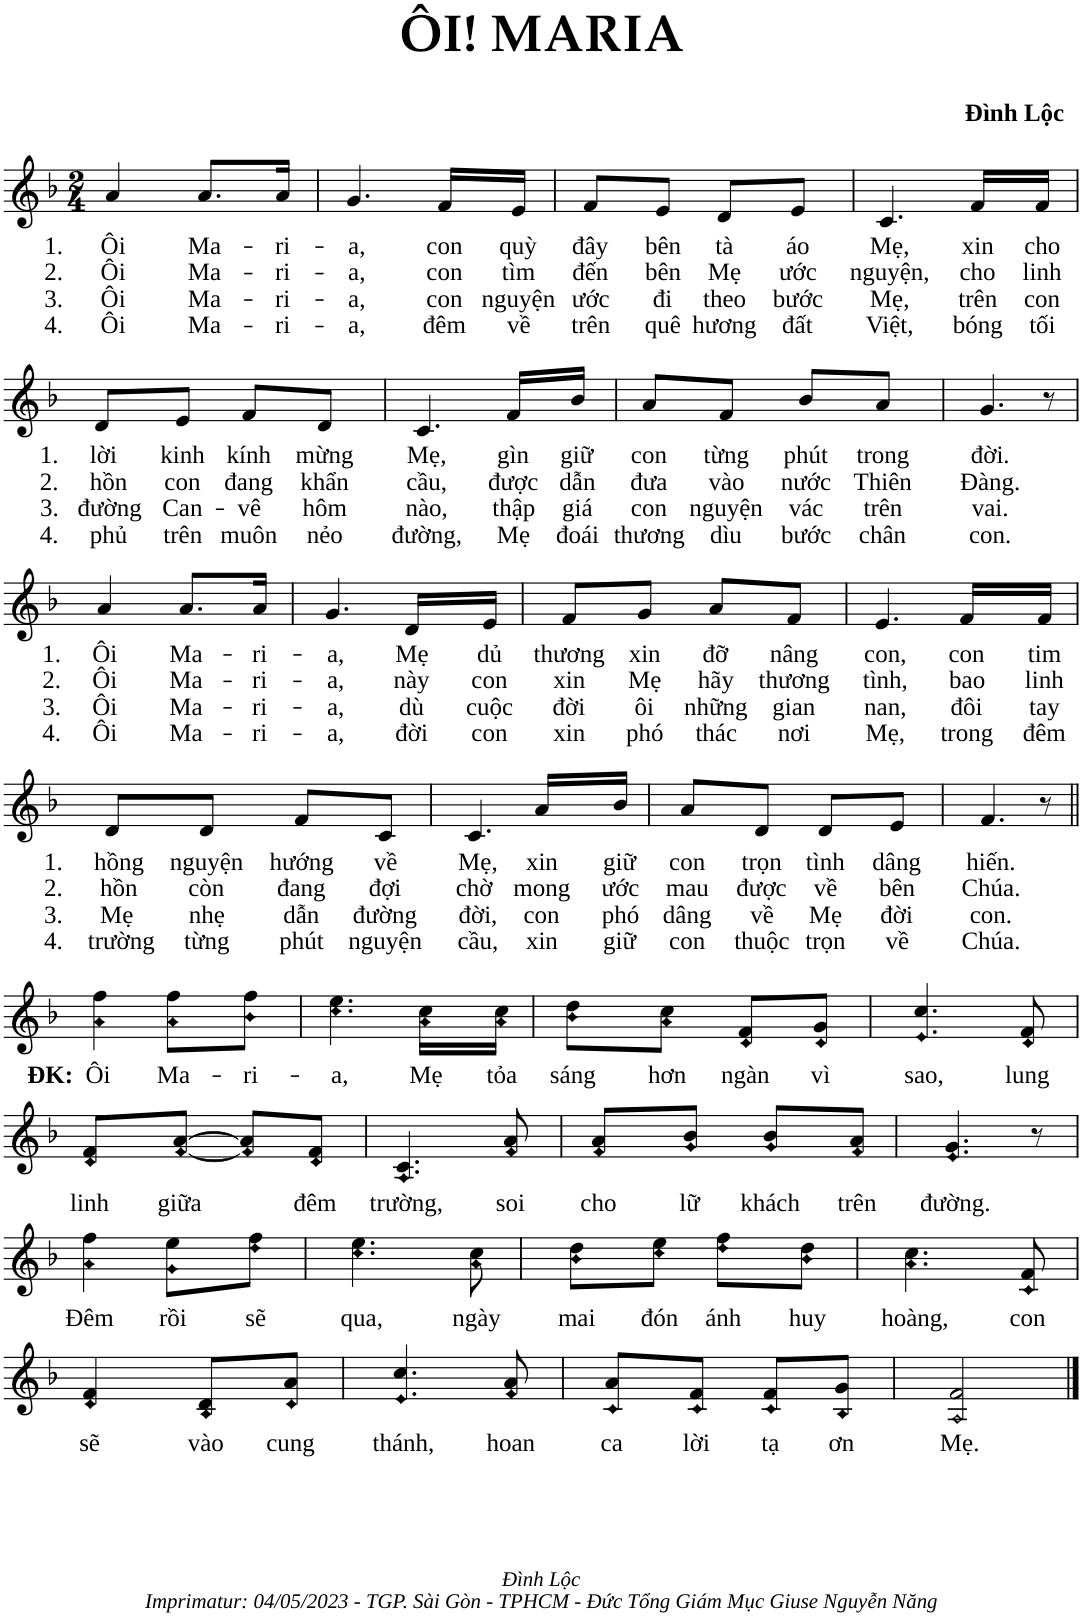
**kern	**text	**text	**text	**text
*part1	*part1	*part1	*part1	*part1
*staff1	*staff1	*staff1	*staff1	*staff1
*I"Piano	*	*	*	*
*I'Pno.	*	*	*	*
*clefG2	*	*	*	*
*k[b-]	*	*	*	*
*M2/4	*	*	*	*
=1	=1	=1	=1	=1
!	!LO:LY:b	!LO:LY:b	!LO:LY:b	!LO:LY:b
4a/	1. Ôi	2. Ôi	3. Ôi	4. Ôi
!	!LO:LY:b	!LO:LY:b	!LO:LY:b	!LO:LY:b
8.a/L	Ma-	Ma-	Ma-	Ma-
!	!LO:LY:b	!LO:LY:b	!LO:LY:b	!LO:LY:b
16a/Jk	-ri-	-ri-	-ri-	-ri-
=2	=2	=2	=2	=2
!	!LO:LY:b	!LO:LY:b	!LO:LY:b	!LO:LY:b
4.g/	-a,	-a,	-a,	-a,
!	!LO:LY:b	!LO:LY:b	!LO:LY:b	!LO:LY:b
16f/LL	con	con	con	đêm
!	!LO:LY:b	!LO:LY:b	!LO:LY:b	!LO:LY:b
16e/JJ	quỳ	tìm	nguyện	về
=3	=3	=3	=3	=3
!	!LO:LY:b	!LO:LY:b	!LO:LY:b	!LO:LY:b
8f/L	đây	đến	ước	trên
!	!LO:LY:b	!LO:LY:b	!LO:LY:b	!LO:LY:b
8e/J	bên	bên	đi	quê
!	!LO:LY:b	!LO:LY:b	!LO:LY:b	!LO:LY:b
8d/L	tà	Mẹ	theo	hương
!	!LO:LY:b	!LO:LY:b	!LO:LY:b	!LO:LY:b
8e/J	áo	ước	bước	đất
=4	=4	=4	=4	=4
!	!LO:LY:b	!LO:LY:b	!LO:LY:b	!LO:LY:b
4.c/	Mẹ,	nguyện,	Mẹ,	Việt,
!	!LO:LY:b	!LO:LY:b	!LO:LY:b	!LO:LY:b
16f/LL	xin	cho	trên	bóng
!	!LO:LY:b	!LO:LY:b	!LO:LY:b	!LO:LY:b
16f/JJ	cho	linh	con	tối
!!LO:LB:g=z
=5	=5	=5	=5	=5
!	!LO:LY:b	!LO:LY:b	!LO:LY:b	!LO:LY:b
8d/L	1. lời	2. hồn	3. đường	4. phủ
!	!LO:LY:b	!LO:LY:b	!LO:LY:b	!LO:LY:b
8e/J	kinh	con	Can-	trên
!	!LO:LY:b	!LO:LY:b	!LO:LY:b	!LO:LY:b
8f/L	kính	đang	-vê	muôn
!	!LO:LY:b	!LO:LY:b	!LO:LY:b	!LO:LY:b
8d/J	mừng	khẩn	hôm	nẻo
=6	=6	=6	=6	=6
!	!LO:LY:b	!LO:LY:b	!LO:LY:b	!LO:LY:b
4.c/	Mẹ,	cầu,	nào,	đường,
!	!LO:LY:b	!LO:LY:b	!LO:LY:b	!LO:LY:b
16f/LL	gìn	được	thập	Mẹ
!	!LO:LY:b	!LO:LY:b	!LO:LY:b	!LO:LY:b
16b-/JJ	giữ	dẫn	giá	đoái
=7	=7	=7	=7	=7
!	!LO:LY:b	!LO:LY:b	!LO:LY:b	!LO:LY:b
8a/L	con	đưa	con	thương
!	!LO:LY:b	!LO:LY:b	!LO:LY:b	!LO:LY:b
8f/J	từng	vào	nguyện	dìu
!	!LO:LY:b	!LO:LY:b	!LO:LY:b	!LO:LY:b
8b-/L	phút	nước	vác	bước
!	!LO:LY:b	!LO:LY:b	!LO:LY:b	!LO:LY:b
8a/J	trong	Thiên	trên	chân
=8	=8	=8	=8	=8
!	!LO:LY:b	!LO:LY:b	!LO:LY:b	!LO:LY:b
4.g/	đời.	Đàng.	vai.	con.
8r	.	.	.	.
!!LO:LB:g=z
=9	=9	=9	=9	=9
!	!LO:LY:b	!LO:LY:b	!LO:LY:b	!LO:LY:b
4a/	1. Ôi	2. Ôi	3. Ôi	4. Ôi
!	!LO:LY:b	!LO:LY:b	!LO:LY:b	!LO:LY:b
8.a/L	Ma-	Ma-	Ma-	Ma-
!	!LO:LY:b	!LO:LY:b	!LO:LY:b	!LO:LY:b
16a/Jk	-ri-	-ri-	-ri-	-ri-
=10	=10	=10	=10	=10
!	!LO:LY:b	!LO:LY:b	!LO:LY:b	!LO:LY:b
4.g/	-a,	-a,	-a,	-a,
!	!LO:LY:b	!LO:LY:b	!LO:LY:b	!LO:LY:b
16d/LL	Mẹ	này	dù	đời
!	!LO:LY:b	!LO:LY:b	!LO:LY:b	!LO:LY:b
16e/JJ	dủ	con	cuộc	con
=11	=11	=11	=11	=11
!	!LO:LY:b	!LO:LY:b	!LO:LY:b	!LO:LY:b
8f/L	thương	xin	đời	xin
!	!LO:LY:b	!LO:LY:b	!LO:LY:b	!LO:LY:b
8g/J	xin	Mẹ	ôi	phó
!	!LO:LY:b	!LO:LY:b	!LO:LY:b	!LO:LY:b
8a/L	đỡ	hãy	những	thác
!	!LO:LY:b	!LO:LY:b	!LO:LY:b	!LO:LY:b
8f/J	nâng	thương	gian	nơi
=12	=12	=12	=12	=12
!	!LO:LY:b	!LO:LY:b	!LO:LY:b	!LO:LY:b
4.e/	con,	tình,	nan,	Mẹ,
!	!LO:LY:b	!LO:LY:b	!LO:LY:b	!LO:LY:b
16f/LL	con	bao	đôi	trong
!	!LO:LY:b	!LO:LY:b	!LO:LY:b	!LO:LY:b
16f/JJ	tim	linh	tay	đêm
!!LO:LB:g=z
=13	=13	=13	=13	=13
!	!LO:LY:b	!LO:LY:b	!LO:LY:b	!LO:LY:b
8d/L	1. hồng	2. hồn	3. Mẹ	4. trường
!	!LO:LY:b	!LO:LY:b	!LO:LY:b	!LO:LY:b
8d/J	nguyện	còn	nhẹ	từng
!	!LO:LY:b	!LO:LY:b	!LO:LY:b	!LO:LY:b
8f/L	hướng	đang	dẫn	phút
!	!LO:LY:b	!LO:LY:b	!LO:LY:b	!LO:LY:b
8c/J	về	đợi	đường	nguyện
=14	=14	=14	=14	=14
!	!LO:LY:b	!LO:LY:b	!LO:LY:b	!LO:LY:b
4.c/	Mẹ,	chờ	đời,	cầu,
!	!LO:LY:b	!LO:LY:b	!LO:LY:b	!LO:LY:b
16a/LL	xin	mong	con	xin
!	!LO:LY:b	!LO:LY:b	!LO:LY:b	!LO:LY:b
16b-/JJ	giữ	ước	phó	giữ
=15	=15	=15	=15	=15
!	!LO:LY:b	!LO:LY:b	!LO:LY:b	!LO:LY:b
8a/L	con	mau	dâng	con
!	!LO:LY:b	!LO:LY:b	!LO:LY:b	!LO:LY:b
8d/J	trọn	được	về	thuộc
!	!LO:LY:b	!LO:LY:b	!LO:LY:b	!LO:LY:b
8d/L	tình	về	Mẹ	trọn
!	!LO:LY:b	!LO:LY:b	!LO:LY:b	!LO:LY:b
8e/J	dâng	bên	đời	về
=16	=16	=16	=16	=16
!	!LO:LY:b	!LO:LY:b	!LO:LY:b	!LO:LY:b
4.f/	hiến.	Chúa.	con.	Chúa.
8r	.	.	.	.
!!LO:LB:g=z
=17||	=17||	=17||	=17||	=17||
!	!LO:LY:b	!	!	!
4a\ 4ff\	ĐK: Ôi	.	.	.
!	!LO:LY:b	!	!	!
8a\ 8ff\L	Ma-	.	.	.
!	!LO:LY:b	!	!	!
8b-\ 8ff\J	-ri-	.	.	.
=18	=18	=18	=18	=18
!	!LO:LY:b	!	!	!
4.cc\ 4.ee\	-a,	.	.	.
!	!LO:LY:b	!	!	!
16a\ 16cc\LL	Mẹ	.	.	.
!	!LO:LY:b	!	!	!
16a\ 16cc\JJ	tỏa	.	.	.
=19	=19	=19	=19	=19
!	!LO:LY:b	!	!	!
8b-\ 8dd\L	sáng	.	.	.
!	!LO:LY:b	!	!	!
8a\ 8cc\J	hơn	.	.	.
!	!LO:LY:b	!	!	!
8d/ 8f/L	ngàn	.	.	.
!	!LO:LY:b	!	!	!
8d/ 8g/J	vì	.	.	.
=20	=20	=20	=20	=20
!	!LO:LY:b	!	!	!
4.e/ 4.cc/	sao,	.	.	.
!	!LO:LY:b	!	!	!
8d/ 8f/	lung	.	.	.
!!LO:LB:g=z
=21	=21	=21	=21	=21
!	!LO:LY:b	!	!	!
8d/ 8f/L	linh	.	.	.
!	!LO:LY:b	!	!	!
[8f/ [8a/J	giữa	.	.	.
8f/] 8a/]L	.	.	.	.
!	!LO:LY:b	!	!	!
8d/ 8f/J	đêm	.	.	.
=22	=22	=22	=22	=22
!	!LO:LY:b	!	!	!
4.A/ 4.c/	trường,	.	.	.
!	!LO:LY:b	!	!	!
8f/ 8a/	soi	.	.	.
=23	=23	=23	=23	=23
!	!LO:LY:b	!	!	!
8f/ 8a/L	cho	.	.	.
!	!LO:LY:b	!	!	!
8g/ 8b-/J	lữ	.	.	.
!	!LO:LY:b	!	!	!
8g/ 8b-/L	khách	.	.	.
!	!LO:LY:b	!	!	!
8f/ 8a/J	trên	.	.	.
=24	=24	=24	=24	=24
!	!LO:LY:b	!	!	!
4.e/ 4.g/	đường.	.	.	.
8r	.	.	.	.
!!LO:LB:g=z
=25	=25	=25	=25	=25
!	!LO:LY:b	!	!	!
4a\ 4ff\	Đêm	.	.	.
!	!LO:LY:b	!	!	!
8g\ 8ee\L	rồi	.	.	.
!	!LO:LY:b	!	!	!
8dd\ 8ff\J	sẽ	.	.	.
=26	=26	=26	=26	=26
!	!LO:LY:b	!	!	!
4.cc\ 4.ee\	qua,	.	.	.
!	!LO:LY:b	!	!	!
8a\ 8cc\	ngày	.	.	.
=27	=27	=27	=27	=27
!	!LO:LY:b	!	!	!
8b-\ 8dd\L	mai	.	.	.
!	!LO:LY:b	!	!	!
8cc\ 8ee\J	đón	.	.	.
!	!LO:LY:b	!	!	!
8dd\ 8ff\L	ánh	.	.	.
!	!LO:LY:b	!	!	!
8b-\ 8dd\J	huy	.	.	.
=28	=28	=28	=28	=28
!	!LO:LY:b	!	!	!
4.a\ 4.cc\	hoàng,	.	.	.
!	!LO:LY:b	!	!	!
8c/ 8f/	con	.	.	.
!!LO:LB:g=z
=29	=29	=29	=29	=29
!	!LO:LY:b	!	!	!
4d/ 4f/	sẽ	.	.	.
!	!LO:LY:b	!	!	!
8B-/ 8d/L	vào	.	.	.
!	!LO:LY:b	!	!	!
8d/ 8a/J	cung	.	.	.
=30	=30	=30	=30	=30
!	!LO:LY:b	!	!	!
4.e/ 4.cc/	thánh,	.	.	.
!	!LO:LY:b	!	!	!
8f/ 8a/	hoan	.	.	.
=31	=31	=31	=31	=31
!	!LO:LY:b	!	!	!
8c/ 8a/L	ca	.	.	.
!	!LO:LY:b	!	!	!
8c/ 8f/J	lời	.	.	.
!	!LO:LY:b	!	!	!
8c/ 8f/L	tạ	.	.	.
!	!LO:LY:b	!	!	!
8B-/ 8g/J	ơn	.	.	.
=32	=32	=32	=32	=32
!	!LO:LY:b	!	!	!
2A/ 2f/	Mẹ.	.	.	.
==	==	==	==	==
*-	*-	*-	*-	*-
